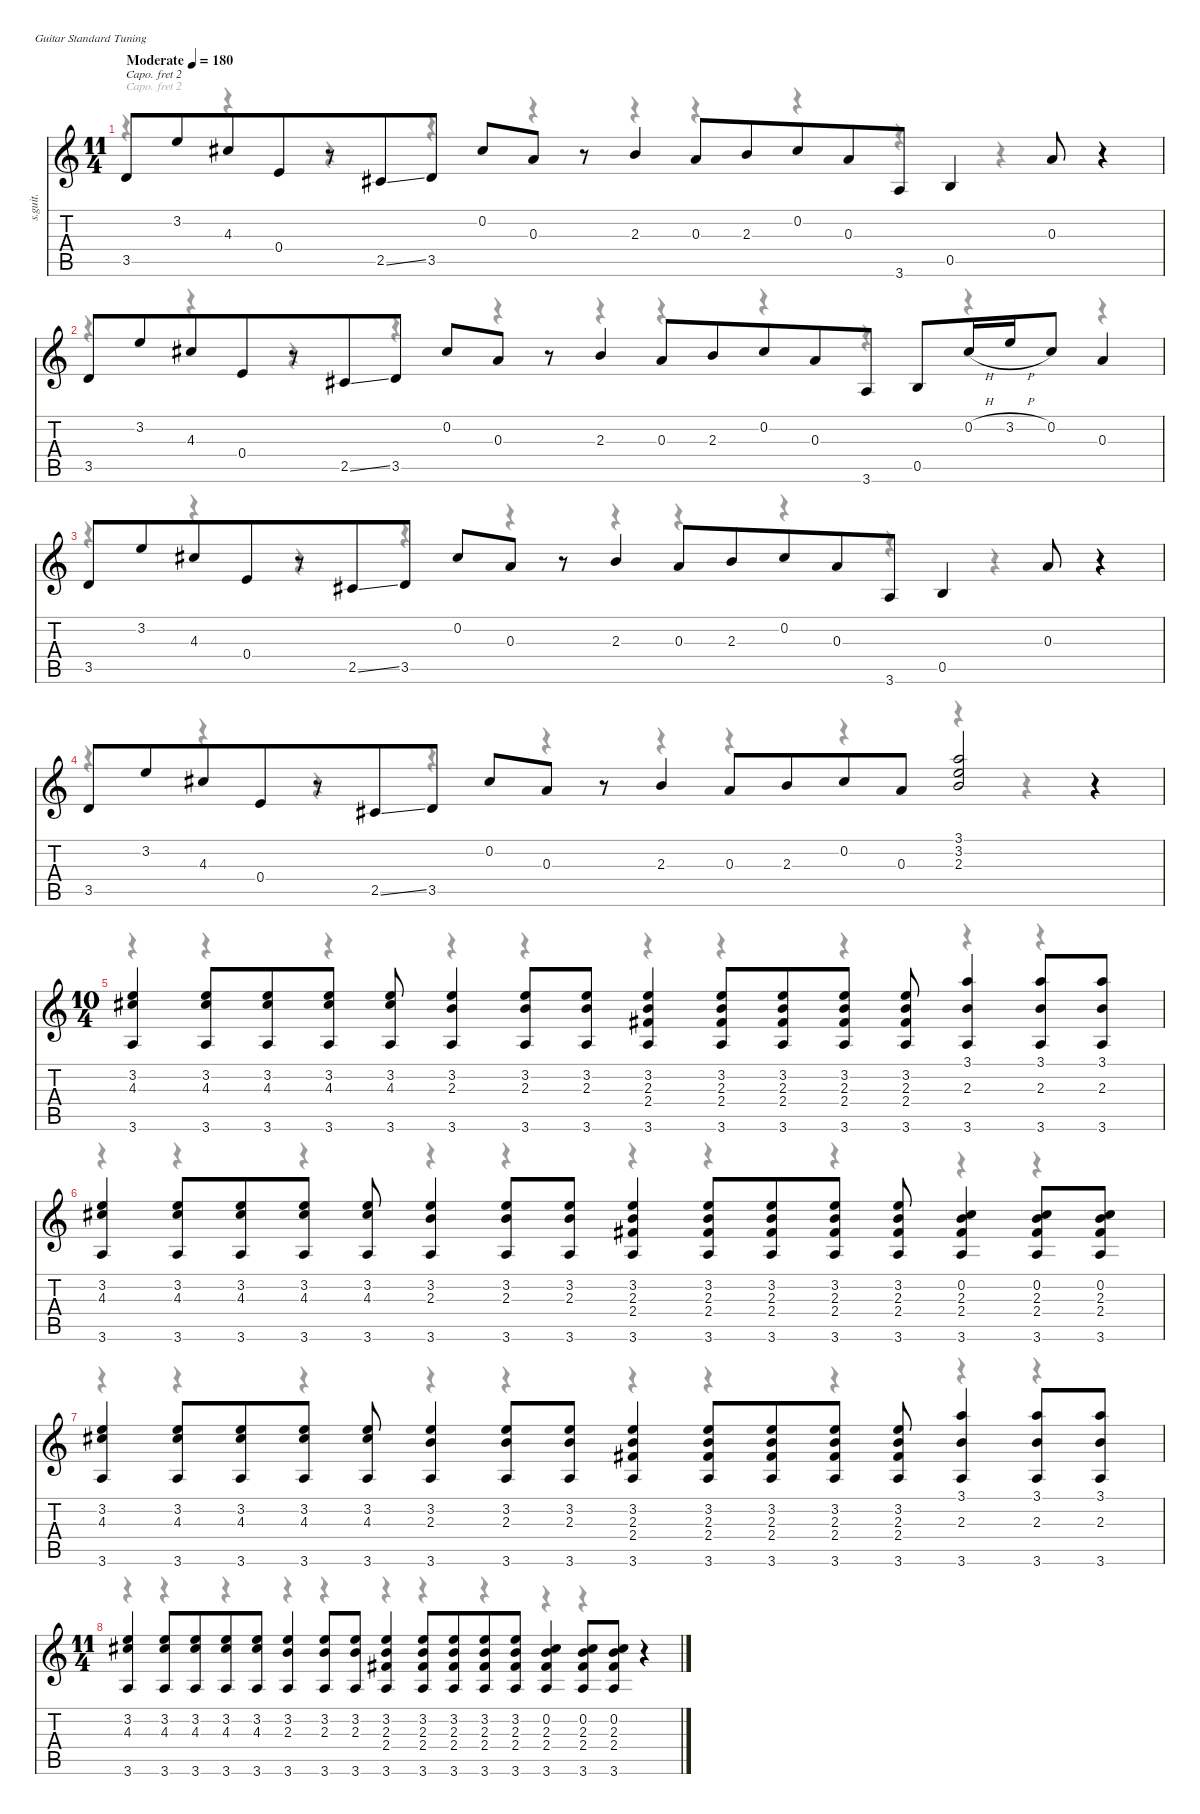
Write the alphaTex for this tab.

\defaultSystemsLayout 4
\hideDynamics
\bracketExtendMode nobrackets
\otherSystemsTrackNameOrientation horizontal
\track ("Track 1" "s.guit.") {instrument acousticguitarsteel}
\staff {score tabs}
\capo 2
\tuning (E4 B3 G3 D3 A2 E2)
\voice
\ts (11 4)
\beaming (8 7 5 5 5)
\tempo (180 "Moderate")
\clef g2
\ks c
3.5.8{dy f instrument acousticguitarsteel beam Up} 3.2.8{beam Up} 4.3{acc #}.8{beam Up} 0.4.8{beam Up} r.8{beam Up} 2.5{ss acc #}.8{beam Up} 3.5.8{beam Up} 0.2{acc #}.8{beam Up} 0.3.8{beam Up} r.8{beam Up} 2.3.4{beam Up} 0.3.8{beam Up} 2.3.8{beam Up} 0.2{acc #}.8{beam Up} 0.3.8{beam Up} 3.6.8{beam Up} 0.5.4{beam Up} 0.3.8{beam Up} r.4{beam Up} |
3.5.8{beam Up} 3.2.8{beam Up} 4.3{acc #}.8{beam Up} 0.4.8{beam Up} r.8{beam Up} 2.5{ss acc #}.8{beam Up} 3.5.8{beam Up} 0.2{acc #}.8{beam Up} 0.3.8{beam Up} r.8{beam Up} 2.3.4{beam Up} 0.3.8{beam Up} 2.3.8{beam Up} 0.2{acc #}.8{beam Up} 0.3.8{beam Up} 3.6.8{beam Up} 0.5.8{beam Up} 0.2{h acc #}.16{beam Up} 3.2{h}.16{beam Up} 0.2{acc #}.8{beam Up} 0.3.4{beam Up} |
3.5.8{beam Up} 3.2.8{beam Up} 4.3{acc #}.8{beam Up} 0.4.8{beam Up} r.8{beam Up} 2.5{ss acc #}.8{beam Up} 3.5.8{beam Up} 0.2{acc #}.8{beam Up} 0.3.8{beam Up} r.8{beam Up} 2.3.4{beam Up} 0.3.8{beam Up} 2.3.8{beam Up} 0.2{acc #}.8{beam Up} 0.3.8{beam Up} 3.6.8{beam Up} 0.5.4{beam Up} 0.3.8{beam Up} r.4{beam Up} |
3.5.8{beam Up} 3.2.8{beam Up} 4.3{acc #}.8{beam Up} 0.4.8{beam Up} r.8{beam Up} 2.5{ss acc #}.8{beam Up} 3.5.8{beam Up} 0.2{acc #}.8{beam Up} 0.3.8{beam Up} r.8{beam Up} 2.3.4{beam Up} 0.3.8{beam Up} 2.3.8{beam Up} 0.2{acc #}.8{beam Up} 0.3.8{beam Up} (3.1 3.2 2.3).2{beam Up} r.4{beam Up} |
\ts (10 4)
\beaming (8 5 5 5 5)
(3.2 4.3{acc #} 3.6).4{beam Up} (3.2 4.3{acc #} 3.6).8{beam Up} (3.2 4.3{acc #} 3.6).8{beam Up} (3.2 4.3{acc #} 3.6).8{beam Up} (3.2 4.3{acc #} 3.6).8{beam Up} (3.2 2.3 3.6).4{beam Up} (3.2 2.3 3.6).8{beam Up} (3.2 2.3 3.6).8{beam Up} (3.2 2.3 2.4{acc #} 3.6).4{beam Up} (3.2 2.3 2.4{acc #} 3.6).8{beam Up} (3.2 2.3 2.4{acc #} 3.6).8{beam Up} (3.2 2.3 2.4{acc #} 3.6).8{beam Up} (3.2 2.3 2.4{acc #} 3.6).8{beam Up} (3.1 2.3 3.6).4{beam Up} (3.1 2.3 3.6).8{beam Up} (3.1 2.3 3.6).8{beam Up} |
(3.2 4.3{acc #} 3.6).4{beam Up} (3.2 4.3{acc #} 3.6).8{beam Up} (3.2 4.3{acc #} 3.6).8{beam Up} (3.2 4.3{acc #} 3.6).8{beam Up} (3.2 4.3{acc #} 3.6).8{beam Up} (3.2 2.3 3.6).4{beam Up} (3.2 2.3 3.6).8{beam Up} (3.2 2.3 3.6).8{beam Up} (3.2 2.3 2.4{acc #} 3.6).4{beam Up} (3.2 2.3 2.4{acc #} 3.6).8{beam Up} (3.2 2.3 2.4{acc #} 3.6).8{beam Up} (3.2 2.3 2.4{acc #} 3.6).8{beam Up} (3.2 2.3 2.4{acc #} 3.6).8{beam Up} (0.2{acc #} 2.3 2.4{acc #} 3.6).4{beam Up} (0.2{acc #} 2.3 2.4{acc #} 3.6).8{beam Up} (0.2{acc #} 2.3 2.4{acc #} 3.6).8{beam Up} |
(3.2 4.3{acc #} 3.6).4{beam Up} (3.2 4.3{acc #} 3.6).8{beam Up} (3.2 4.3{acc #} 3.6).8{beam Up} (3.2 4.3{acc #} 3.6).8{beam Up} (3.2 4.3{acc #} 3.6).8{beam Up} (3.2 2.3 3.6).4{beam Up} (3.2 2.3 3.6).8{beam Up} (3.2 2.3 3.6).8{beam Up} (3.2 2.3 2.4{acc #} 3.6).4{beam Up} (3.2 2.3 2.4{acc #} 3.6).8{beam Up} (3.2 2.3 2.4{acc #} 3.6).8{beam Up} (3.2 2.3 2.4{acc #} 3.6).8{beam Up} (3.2 2.3 2.4{acc #} 3.6).8{beam Up} (3.1 2.3 3.6).4{beam Up} (3.1 2.3 3.6).8{beam Up} (3.1 2.3 3.6).8{beam Up} |
\ts (11 4)
\beaming (8 7 5 5 5)
(3.2 4.3{acc #} 3.6).4{beam Up} (3.2 4.3{acc #} 3.6).8{beam Up} (3.2 4.3{acc #} 3.6).8{beam Up} (3.2 4.3{acc #} 3.6).8{beam Up} (3.2 4.3{acc #} 3.6).8{beam Up} (3.2 2.3 3.6).4{beam Up} (3.2 2.3 3.6).8{beam Up} (3.2 2.3 3.6).8{beam Up} (3.2 2.3 2.4{acc #} 3.6).4{beam Up} (3.2 2.3 2.4{acc #} 3.6).8{beam Up} (3.2 2.3 2.4{acc #} 3.6).8{beam Up} (3.2 2.3 2.4{acc #} 3.6).8{beam Up} (3.2 2.3 2.4{acc #} 3.6).8{beam Up} (0.2{acc #} 2.3 2.4{acc #} 3.6).4{beam Up} (0.2{acc #} 2.3 2.4{acc #} 3.6).8{beam Up} (0.2{acc #} 2.3 2.4{acc #} 3.6).8{beam Up} r.4{beam Up}
\voice
\clef g2
\ottava regular
\simile none
\ks c
r.4{dy mf beam Down} r.4{beam Down} r.4{beam Down} r.4{beam Down} r.4{beam Down} r.4{beam Down} r.4{beam Down} r.4{beam Down} r.4{beam Down} r.4{beam Down} r.4{beam Down} |
r.4{beam Down} r.4{beam Down} r.4{beam Down} r.4{beam Down} r.4{beam Down} r.4{beam Down} r.4{beam Down} r.4{beam Down} r.4{beam Down} r.4{beam Down} r.4{beam Down} |
r.4{beam Down} r.4{beam Down} r.4{beam Down} r.4{beam Down} r.4{beam Down} r.4{beam Down} r.4{beam Down} r.4{beam Down} r.4{beam Down} r.4{beam Down} r.4{beam Down} |
r.4{beam Down} r.4{beam Down} r.4{beam Down} r.4{beam Down} r.4{beam Down} r.4{beam Down} r.4{beam Down} r.4{beam Down} r.4{beam Down} r.4{beam Down} r.4{beam Down} |
r.4{beam Down} r.4{beam Down} r.4{beam Down} r.4{beam Down} r.4{beam Down} r.4{beam Down} r.4{beam Down} r.4{beam Down} r.4{beam Down} r.4{beam Down} |
r.4{beam Down} r.4{beam Down} r.4{beam Down} r.4{beam Down} r.4{beam Down} r.4{beam Down} r.4{beam Down} r.4{beam Down} r.4{beam Down} r.4{beam Down} |
r.4{beam Down} r.4{beam Down} r.4{beam Down} r.4{beam Down} r.4{beam Down} r.4{beam Down} r.4{beam Down} r.4{beam Down} r.4{beam Down} r.4{beam Down} |
r.4{beam Down} r.4{beam Down} r.4{beam Down} r.4{beam Down} r.4{beam Down} r.4{beam Down} r.4{beam Down} r.4{beam Down} r.4{beam Down} r.4{beam Down} r.4{beam Down}
